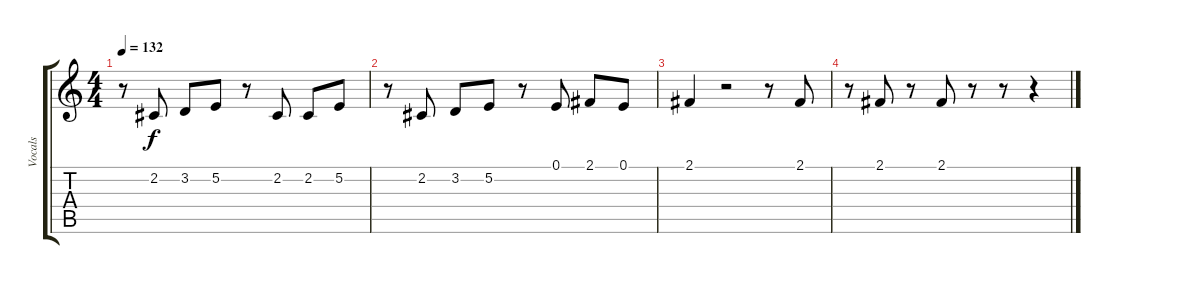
\track ("Vocals" "Vocals") {instrument clarinet}
\staff {score tabs}
\tuning (E4 B3 G3 D3 A2 E2) {hide}
\ts (4 4)
\tempo 132
\clef g2
\ks c
r.8{dy f} 2.2.8 3.2.8 5.2.8 r.8 2.2.8 2.2.8 5.2.8 |
r.8 2.2.8 3.2.8 5.2.8 r.8 0.1.8 2.1.8 0.1.8 |
2.1.4 r.2 r.8 2.1.8 |
r.8 2.1.8 r.8 2.1.8 r.8 r.8 r.4
